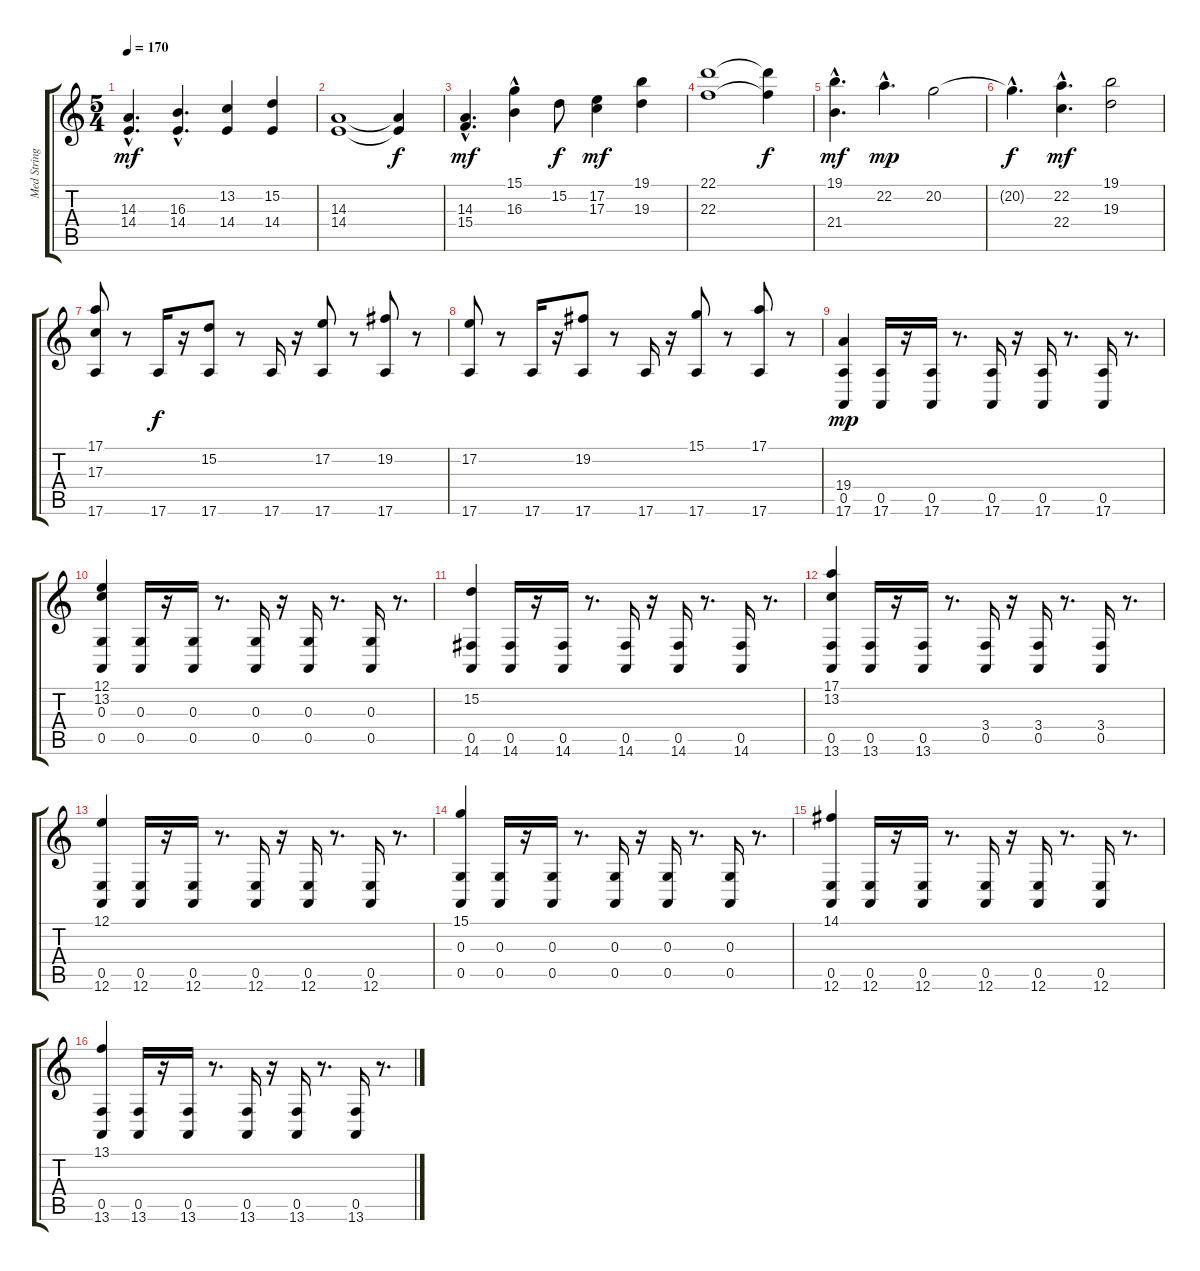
\track ("Med Strings" "Med String") {instrument stringensemble1}
\staff {score tabs}
\tuning (E4 B3 G3 D3 A2 E2) {hide}
\ts (5 4)
\tempo 170
\clef g2
\ks c
(14.3{hac} 14.4{hac}).4{d dy mf} (16.3{hac} 14.4{hac}).4{d} (13.2 14.4).4 (15.2 14.4).4 |
(14.3 14.4).1 (14.3{t} 14.4{t}).4{dy f} |
(14.3 15.4{hac}).4{d dy mf} (15.1 16.3{hac}).4 15.2.8{dy f} (17.2 17.3).4{dy mf} (19.1 19.3).4 |
(22.1 22.3).1 (22.1{t} 22.3{t}).4{dy f} |
(19.1{hac} 21.4).4{d dy mf} 22.2{hac}.4{d dy mp} 20.2.2 |
20.2{hac t}.4{d dy f} (22.2{hac} 22.4{hac}).4{d dy mf} (19.1 19.3).2 |
(17.1 17.3 17.6).8 r.8 17.6.16{dy f} r.16 (15.2 17.6).8 r.8 17.6.16 r.16 (17.2 17.6).8 r.8 (19.2 17.6).8 r.8 |
(17.2 17.6).8 r.8 17.6.16 r.16 (19.2 17.6).8 r.8 17.6.16 r.16 (15.1 17.6).8 r.8 (17.1 17.6).8 r.8 |
(19.4 0.5 17.6).4{dy mp} (0.5 17.6).16 r.16 (0.5 17.6).16 r.8{d} (0.5 17.6).16 r.16 (0.5 17.6).16 r.8{d} (0.5 17.6).16 r.8{d} |
(12.1 13.2 0.3 0.5).4 (0.3 0.5).16 r.16 (0.3 0.5).16 r.8{d} (0.3 0.5).16 r.16 (0.3 0.5).16 r.8{d} (0.3 0.5).16 r.8{d} |
(15.2 0.5 14.6).4 (0.5 14.6).16 r.16 (0.5 14.6).16 r.8{d} (0.5 14.6).16 r.16 (0.5 14.6).16 r.8{d} (0.5 14.6).16 r.8{d} |
(17.1 13.2 0.5 13.6).4 (0.5 13.6).16 r.16 (0.5 13.6).16 r.8{d} (3.4 0.5).16 r.16 (3.4 0.5).16 r.8{d} (3.4 0.5).16 r.8{d} |
(12.1 0.5 12.6).4 (0.5 12.6).16 r.16 (0.5 12.6).16 r.8{d} (0.5 12.6).16 r.16 (0.5 12.6).16 r.8{d} (0.5 12.6).16 r.8{d} |
(15.1 0.3 0.5).4 (0.3 0.5).16 r.16 (0.3 0.5).16 r.8{d} (0.3 0.5).16 r.16 (0.3 0.5).16 r.8{d} (0.3 0.5).16 r.8{d} |
(14.1 0.5 12.6).4 (0.5 12.6).16 r.16 (0.5 12.6).16 r.8{d} (0.5 12.6).16 r.16 (0.5 12.6).16 r.8{d} (0.5 12.6).16 r.8{d} |
(13.1 0.5 13.6).4 (0.5 13.6).16 r.16 (0.5 13.6).16 r.8{d} (0.5 13.6).16 r.16 (0.5 13.6).16 r.8{d} (0.5 13.6).16 r.8{d}
